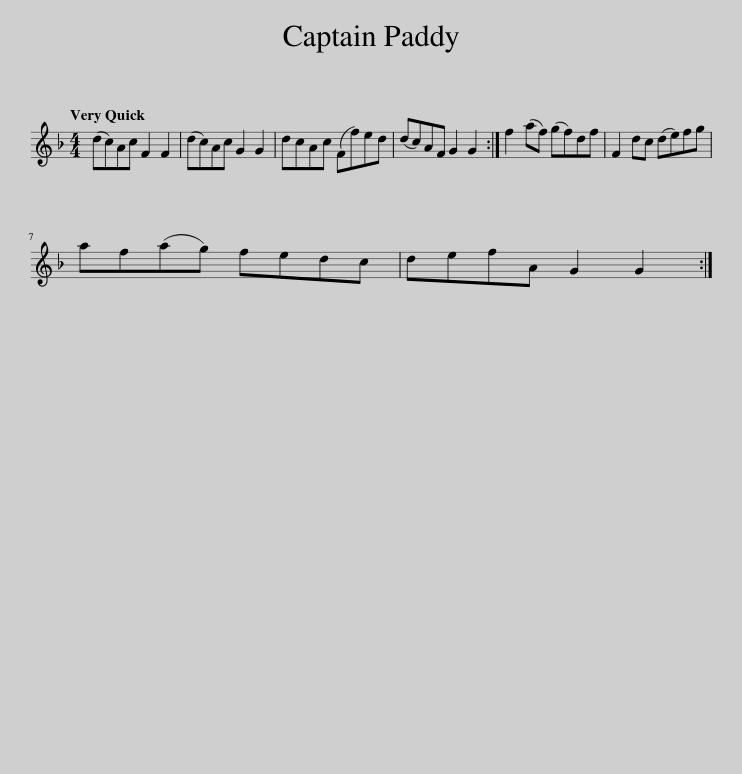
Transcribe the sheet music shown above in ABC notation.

X:1
L:1/8
Q:1/4=120
M:4/4
I:linebreak $
K:F
V:1 treble
V:1
 (dc)Ac F2 F2 | (dc)Ac G2 G2 | dcAc (Ff)ed | (dc)AF G2 G2 :| f2 (af) (gf)df | %5
 F2 dc (de)fg |$ af(ag) fedc | defA G2 G2 :| %8
